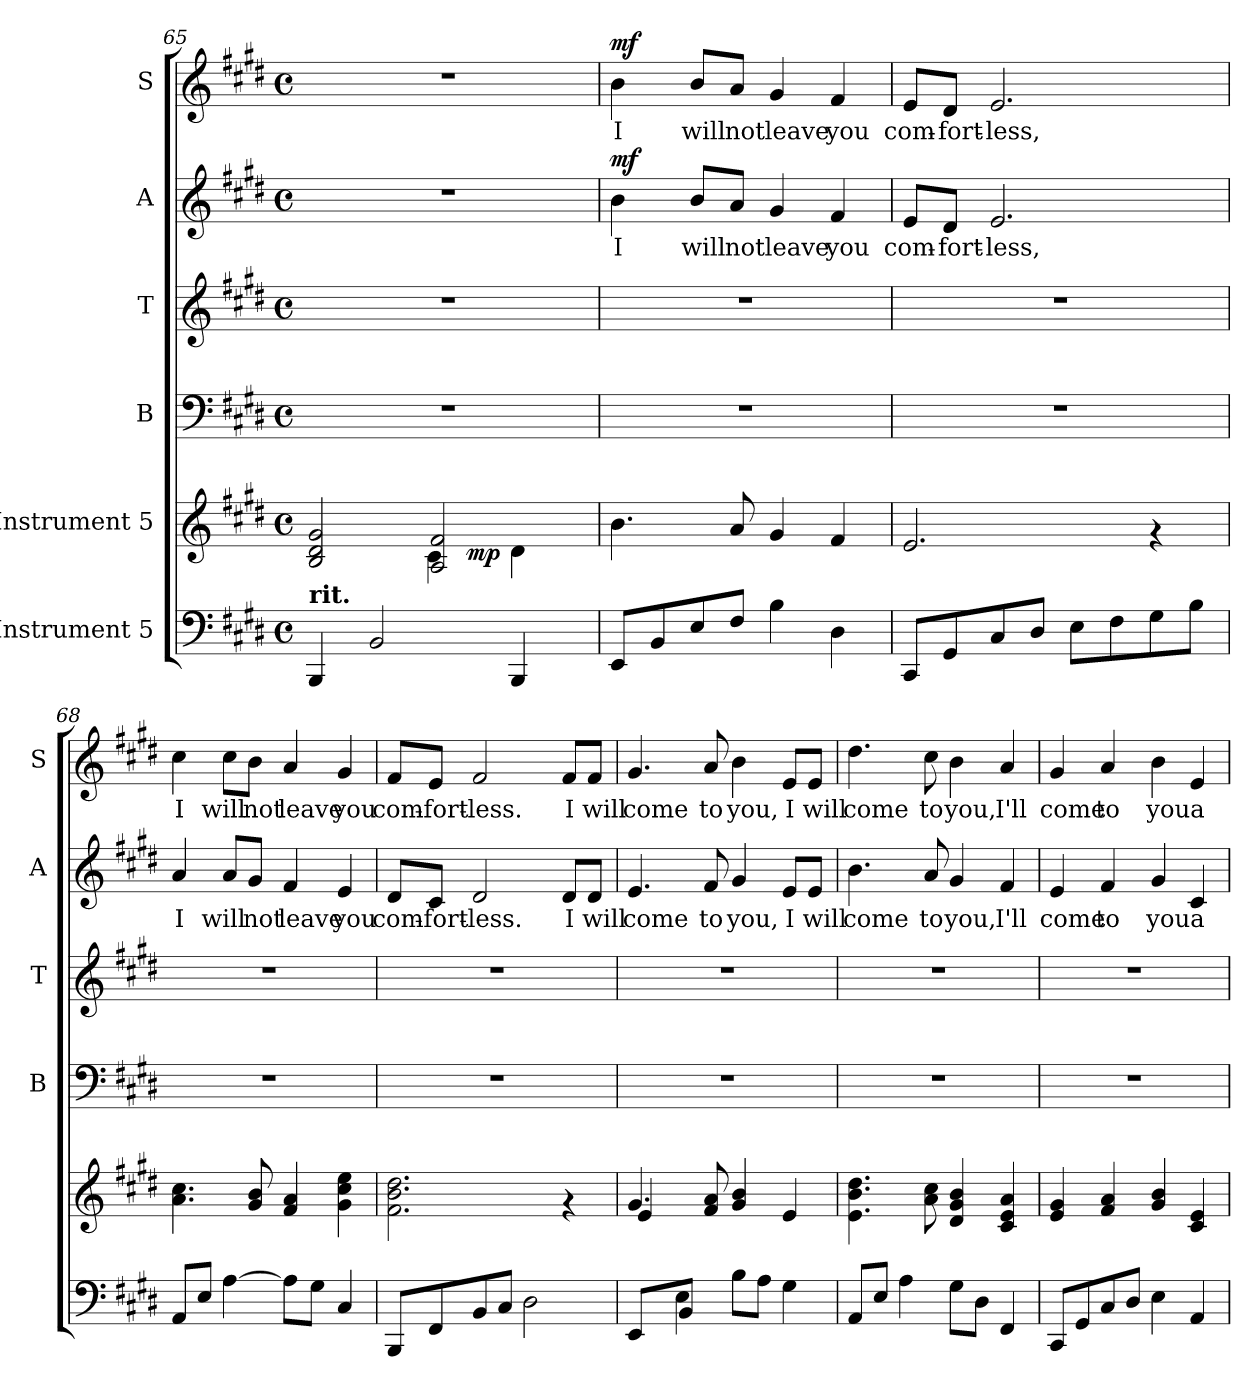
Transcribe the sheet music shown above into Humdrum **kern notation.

**kern	**kern	**dynam	**kern	**kern	**kern	**text	**dynam	**kern	**text	**dynam
*part6	*part5	*part5	*part4	*part3	*part2	*part2	*part2	*part1	*part1	*part1
*staff6	*staff5	*staff5	*staff4	*staff3	*staff2	*staff2	*staff2	*staff1	*staff1	*staff1
*I"Instrument 5	*I"Instrument 5	*	*I"B	*I"T	*I"A	*	*	*I"S	*	*
*	*	*	*I'B	*I'T	*I'A	*	*	*I'S	*	*
*clefF4	*clefG2	*	*clefF4	*clefG2	*clefG2	*	*	*clefG2	*	*
*k[f#c#g#d#]	*k[f#c#g#d#]	*	*k[f#c#g#d#]	*k[f#c#g#d#]	*k[f#c#g#d#]	*	*	*k[f#c#g#d#]	*	*
*E:	*E:	*	*E:	*E:	*E:	*	*	*E:	*	*
*M4/4	*M4/4	*	*M4/4	*M4/4	*M4/4	*	*	*M4/4	*	*
*met(c)	*met(c)	*	*met(c)	*met(c)	*met(c)	*	*	*met(c)	*	*
=65	=65	=65	=65	=65	=65	=65	=65	=65	=65	=65
*	*^	*	*	*	*	*	*	*	*	*
*	*	*^	*	*	*	*	*	*	*	*	*
!LO:TX:a:B:t=rit.	!	!	!	!	!	!	!	!	!	!	!	!
4BBB/	2g#/ 2d#/ 2B/	2ryy	2ryy	.	1r	1r	1r	.	.	1r	.	.
2BB/	.	.	.	.	.	.	.	.	.	.	.	.
.	2f#/ 2A/	4c#\	16..ryy	.	.	.	.	.	.	.	.	.
!	!	!	!	!LO:DY:b	!	!	!	!	!	!	!	!
.	.	.	4ryy	mp	.	.	.	.	.	.	.	.
4BBB/	.	4d#\	.	.	.	.	.	.	.	.	.	.
.	.	.	8ryy	.	.	.	.	.	.	.	.	.
.	.	.	64ryy	.	.	.	.	.	.	.	.	.
!!LO:PB:g=z
=66	=66	=66	=66	=66	=66	=66	=66	=66	=66	=66	=66	=66
!	!	!	!	!	!	!	!	!LO:LY:a:cj	!LO:DY:a	!	!LO:LY:b:cj	!LO:DY:a
*	*v	*v	*v	*	*	*	*	*	*	*	*	*
8EE/L	4.b\	.	1r	1r	4b\	I	mf	4b\	I	mf
8BB/	.	.	.	.	.	.	.	.	.	.
!	!	!	!	!	!	!LO:LY:a:cj	!	!	!LO:LY:b:cj	!
8E/	.	.	.	.	8b/L	will	.	8b/L	will	.
!	!	!	!	!	!	!LO:LY:a:cj	!	!	!LO:LY:b:cj	!
8F#/J	8a/	.	.	.	8a/J	not	.	8a/J	not	.
!	!	!	!	!	!	!LO:LY:a:cj	!	!	!LO:LY:b:cj	!
4B\	4g#/	.	.	.	4g#/	leave	.	4g#/	leave	.
!	!	!	!	!	!	!LO:LY:a:cj	!	!	!LO:LY:b:cj	!
4D#\	4f#/	.	.	.	4f#/	you	.	4f#/	you	.
=67	=67	=67	=67	=67	=67	=67	=67	=67	=67	=67
!	!	!	!	!	!	!LO:LY:a:cj	!	!	!LO:LY:b:cj	!
8CC#/L	2.e/	.	1r	1r	8e/L	com-	.	8e/L	com-	.
!	!	!	!	!	!	!LO:LY:a:cj	!	!	!LO:LY:b:cj	!
8GG#/	.	.	.	.	8d#/J	-fort-	.	8d#/J	-fort-	.
!	!	!	!	!	!	!LO:LY:a:cj	!	!	!LO:LY:b:cj	!
8C#/	.	.	.	.	2.e/	-less,	.	2.e/	-less,	.
8D#/J	.	.	.	.	.	.	.	.	.	.
8E\L	.	.	.	.	.	.	.	.	.	.
8F#\	.	.	.	.	.	.	.	.	.	.
8G#\	4rf	.	.	.	.	.	.	.	.	.
8B\J	.	.	.	.	.	.	.	.	.	.
=68	=68	=68	=68	=68	=68	=68	=68	=68	=68	=68
!	!	!	!	!	!	!LO:LY:a:cj	!	!	!LO:LY:b:cj	!
8AA/L	4.cc#\ 4.a\	.	1r	1r	4a/	I	.	4cc#\	I	.
8E/J	.	.	.	.	.	.	.	.	.	.
!	!	!	!	!	!	!LO:LY:a:cj	!	!	!LO:LY:b:cj	!
[>4A\	.	.	.	.	8a/L	will	.	8cc#\L	will	.
!	!	!	!	!	!	!LO:LY:a:cj	!	!	!LO:LY:b:cj	!
.	8g#/ 8b/	.	.	.	8g#/J	not	.	8b\J	not	.
!	!	!	!	!	!	!LO:LY:a:cj	!	!	!LO:LY:b:cj	!
8A\L]	4f#/ 4a/	.	.	.	4f#/	leave	.	4a/	leave	.
8G#\J	.	.	.	.	.	.	.	.	.	.
!	!	!	!	!	!	!LO:LY:a:cj	!	!	!LO:LY:b:cj	!
4C#/	4cc#\ 4g#\ 4ee\	.	.	.	4e/	you	.	4g#/	you	.
!!LO:LB:g=z
=69	=69	=69	=69	=69	=69	=69	=69	=69	=69	=69
!	!	!	!	!	!	!LO:LY:a:cj	!	!	!LO:LY:b:cj	!
8BBB/L	2.dd#\ 2.f#\ 2.b\	.	1r	1r	8d#/L	com-	.	8f#/L	com-	.
!	!	!	!	!	!	!LO:LY:a:cj	!	!	!LO:LY:b:cj	!
8FF#/	.	.	.	.	8c#/J	-fort-	.	8e/J	-fort-	.
!	!	!	!	!	!	!LO:LY:a:cj	!	!	!LO:LY:b:cj	!
8BB/	.	.	.	.	2d#/	-less.	.	2f#/	-less.	.
8C#/J	.	.	.	.	.	.	.	.	.	.
2D#\	.	.	.	.	.	.	.	.	.	.
!	!	!	!	!	!	!LO:LY:a:cj	!	!	!LO:LY:b:cj	!
.	4rf	.	.	.	8d#/L	I	.	8f#/L	I	.
!	!	!	!	!	!	!LO:LY:a:cj	!	!	!LO:LY:b:cj	!
.	.	.	.	.	8d#/J	will	.	8f#/J	will	.
=70	=70	=70	=70	=70	=70	=70	=70	=70	=70	=70
*^	*^	*	*	*	*	*	*	*	*	*
*	*	*	*^	*	*	*	*	*	*	*	*	*
!	!	!	!	!	!	!	!	!	!LO:LY:a:cj	!	!	!LO:LY:b:cj	!
8EE/L	4ryy	4.ryy	4.g#/	4e/	.	1r	1r	4.e/	come	.	4.g#/	come	.
8ryy	.	.	.	.	.	.	.	.	.	.	.	.	.
8BB/J	4E\	.	.	2.ryy	.	.	.	.	.	.	.	.	.
!	!	!	!	!	!	!	!	!	!LO:LY:a:cj	!	!	!LO:LY:b:cj	!
2ryy	.	8a/ 8f#/	2ryy	.	.	.	.	8f#/	to	.	8a/	to	.
!	!	!	!	!	!	!	!	!	!LO:LY:a:cj	!	!	!LO:LY:b:cj	!
.	8B\L	4b/ 4g#/	.	.	.	.	.	4g#/	you,	.	4b\	you,	.
.	8A\J	.	.	.	.	.	.	.	.	.	.	.	.
!	!	!	!	!	!	!	!	!	!LO:LY:a:cj	!	!	!LO:LY:b:cj	!
.	4G#\	4e/	.	.	.	.	.	8e/L	I	.	8e/L	I	.
!	!	!	!	!	!	!	!	!	!LO:LY:a:cj	!	!	!LO:LY:b:cj	!
8ryy	.	.	8ryy	.	.	.	.	8e/J	will	.	8e/J	will	.
*v	*v	*	*	*	*	*	*	*	*	*	*	*	*
*	*	*v	*v	*	*	*	*	*	*	*	*	*
=71	=71	=71	=71	=71	=71	=71	=71	=71	=71	=71	=71
!	!	!	!	!	!	!	!LO:LY:a:cj	!	!	!LO:LY:b:cj	!
*	*v	*v	*	*	*	*	*	*	*	*	*
8AA/L	4.b\ 4.e\ 4.dd#\	.	1r	1r	4.b\	come	.	4.dd#\	come	.
8E/J	.	.	.	.	.	.	.	.	.	.
4A\	.	.	.	.	.	.	.	.	.	.
!	!	!	!	!	!	!LO:LY:a:cj	!	!	!LO:LY:b:cj	!
.	8a\ 8cc#\	.	.	.	8a/	to	.	8cc#\	to	.
!	!	!	!	!	!	!LO:LY:a:cj	!	!	!LO:LY:b:cj	!
8G#\L	4b/ 4g#/ 4d#/	.	.	.	4g#/	you,	.	4b\	you,	.
8D#\J	.	.	.	.	.	.	.	.	.	.
!	!	!	!	!	!	!LO:LY:a:cj	!	!	!LO:LY:b:cj	!
4FF#/	4a/ 4e/ 4c#/	.	.	.	4f#/	I'll	.	4a/	I'll	.
!!LO:PB:g=z
=72	=72	=72	=72	=72	=72	=72	=72	=72	=72	=72
!	!	!	!	!	!	!LO:LY:a:cj	!	!	!LO:LY:b:cj	!
8CC#/L	4g#/ 4e/	.	1r	1r	4e/	come	.	4g#/	come	.
8GG#/	.	.	.	.	.	.	.	.	.	.
!	!	!	!	!	!	!LO:LY:a:cj	!	!	!LO:LY:b:cj	!
8C#/	4f#/ 4a/	.	.	.	4f#/	to	.	4a/	to	.
8D#/J	.	.	.	.	.	.	.	.	.	.
!	!	!	!	!	!	!LO:LY:a:cj	!	!	!LO:LY:b:cj	!
4E\	4b/ 4g#/	.	.	.	4g#/	youa-	.	4b\	youa-	.
!	!	!	!	!	!	!LO:LY:a:cj	!	!	!LO:LY:b:cj	!
4AA/	4e/ 4c#/	.	.	.	4c#/	--	.	4e/	--	.
=	=	=	=	=	=	=	=	=	=	=
*-	*-	*-	*-	*-	*-	*-	*-	*-	*-	*-
